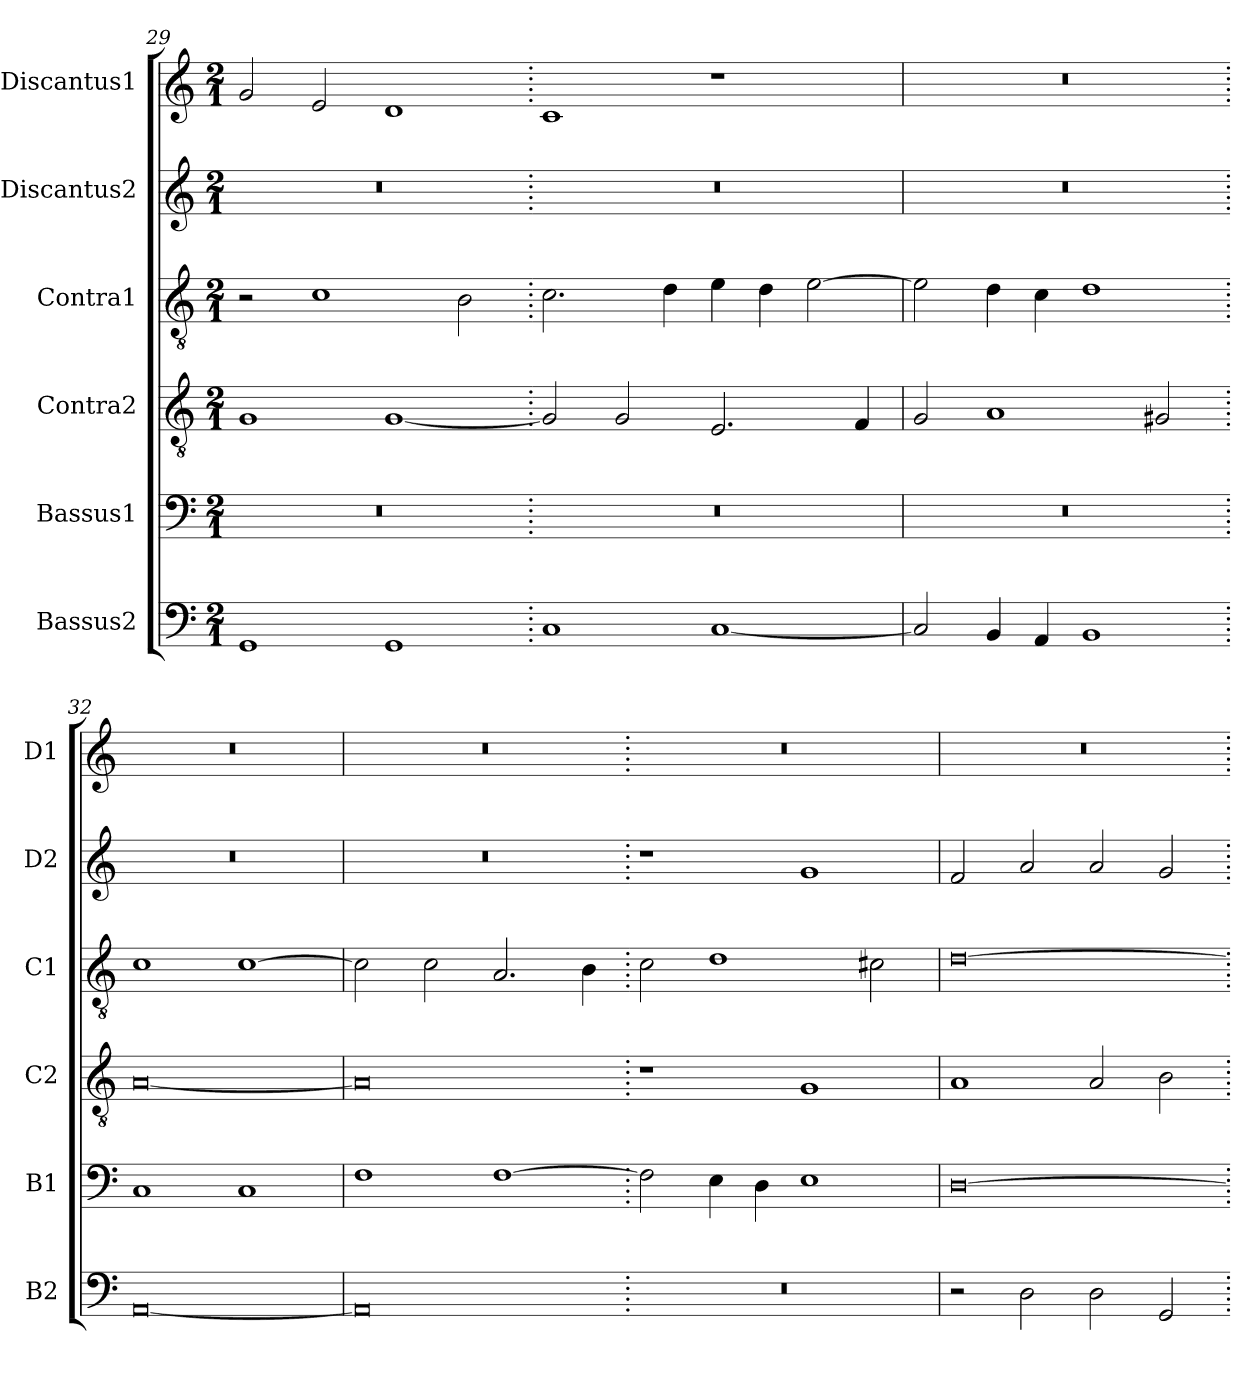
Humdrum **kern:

**kern	**kern	**kern	**kern	**kern	**kern
*part6	*part5	*part4	*part3	*part2	*part1
*staff6	*staff5	*staff4	*staff3	*staff2	*staff1
*I"Bassus2	*I"Bassus1	*I"Contra2	*I"Contra1	*I"Discantus2	*I"Discantus1
*I'B2	*I'B1	*I'C2	*I'C1	*I'D2	*I'D1
*clefF4	*clefF4	*clefGv2	*clefGv2	*clefG2	*clefG2
*k[]	*k[]	*k[]	*k[]	*k[]	*k[]
*M2/1	*M2/1	*M2/1	*M2/1	*M2/1	*M2/1
=29	=29	=29	=29	=29	=29
1GG	0r	1G	2r	0r	2g/
.	.	.	1c	.	2e/
1GG	.	[1G	.	.	1d
.	.	.	2B\	.	.
=30.	=30.	=30.	=30.	=30.	=30.
1C	0r	2G/]	2.c\	0r	1c
.	.	2G/	.	.	.
.	.	.	4d\	.	.
[1C	.	2.E/	4e\	.	1r
.	.	.	4d\	.	.
.	.	.	[2e\	.	.
.	.	4F/	.	.	.
=31	=31	=31	=31	=31	=31
2C/]	0r	2G/	2e\]	0r	0r
4BB/	.	1A	4d\	.	.
4AA/	.	.	4c\	.	.
1BB	.	.	1d	.	.
.	.	2G#X/	.	.	.
=32.	=32.	=32.	=32.	=32.	=32.
[0AA	1C	[0A	1c	0r	0r
.	1C	.	[1c	.	.
=33	=33	=33	=33	=33	=33
0AA]	1F	0A]	2c\]	0r	0r
.	.	.	2c\	.	.
.	[1F	.	2.A/	.	.
.	.	.	4B\	.	.
=34.	=34.	=34.	=34.	=34.	=34.
0r	2F\]	1r	2c\	1r	0r
.	4E\	.	1d	.	.
.	4D\	.	.	.	.
.	1E	1G	.	1g	.
.	.	.	2c#X\	.	.
=35	=35	=35	=35	=35	=35
2r	[0D	1A	[0d	2f/	0r
2D\	.	.	.	2a/	.
2D\	.	2A/	.	2a/	.
2GG/	.	2B\	.	2g/	.
=.	=.	=.	=.	=.	=.
*-	*-	*-	*-	*-	*-
